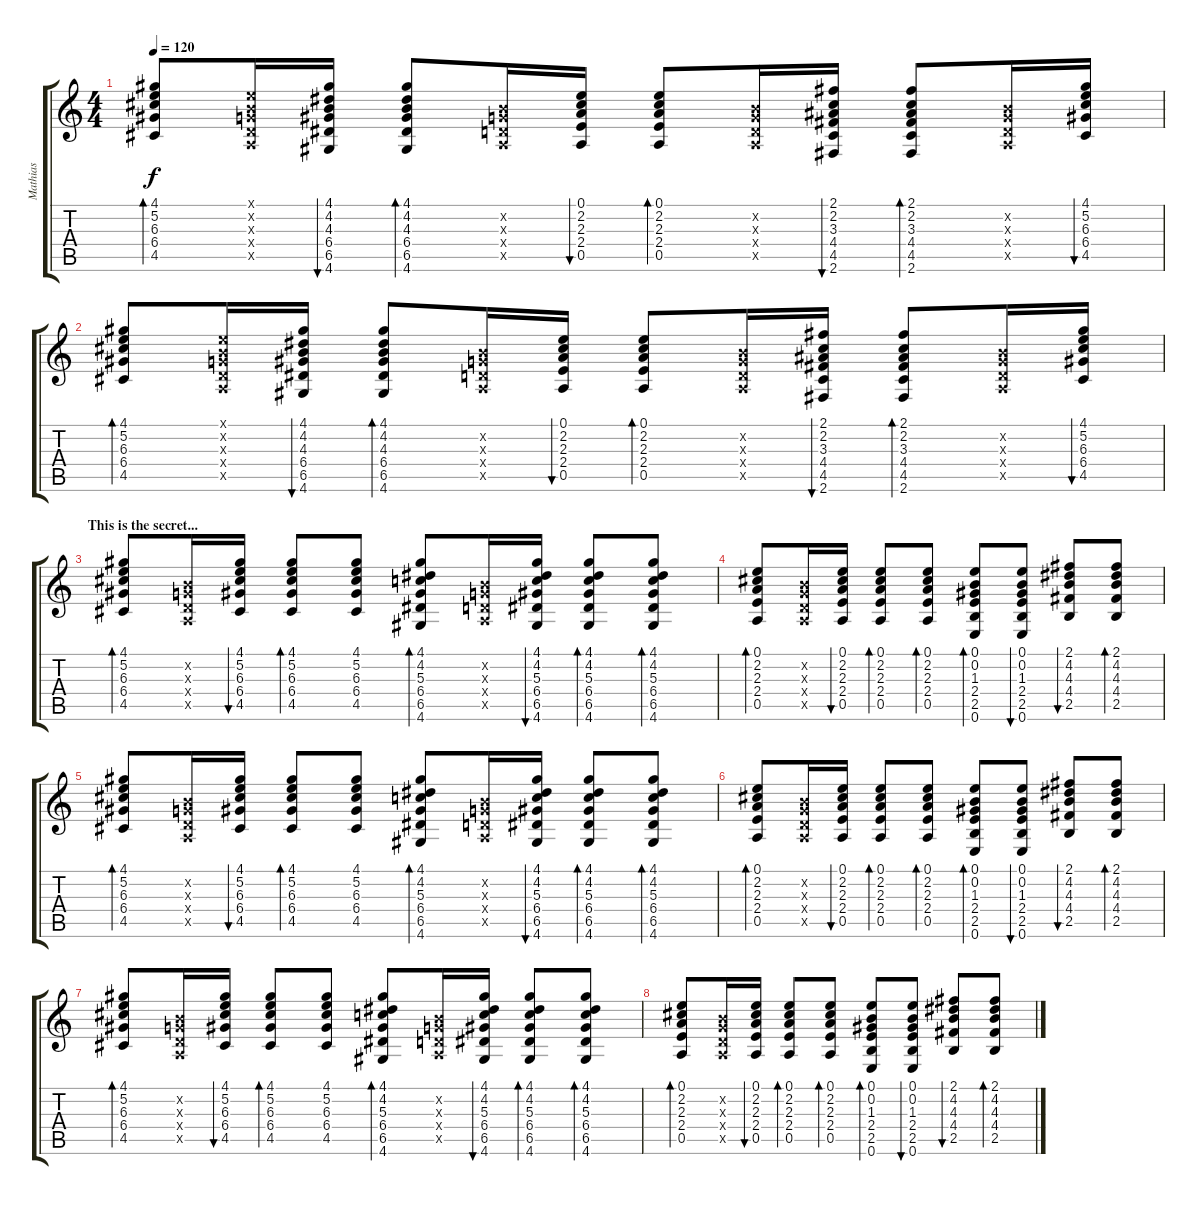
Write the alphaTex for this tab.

\track ("Mathias" "Mathias") {instrument acousticguitarnylon}
\staff {score tabs}
\tuning (E4 B3 G3 D3 A2 E2) {hide}
\ts (4 4)
\tempo 120
\clef g2
\ks c
(4.1 5.2 6.3 6.4 4.5).8{bd 60 dy f} (0.1{x} 0.2{x} 0.3{x} 0.4{x} 0.5{x}).16 (4.1 4.2 4.3 6.4 6.5 4.6).16{bu 60} (4.1 4.2 4.3 6.4 6.5 4.6).8{bd 60} (0.2{x} 0.3{x} 0.4{x} 0.5{x}).16 (0.1 2.2 2.3 2.4 0.5).16{bu 60} (0.1 2.2 2.3 2.4 0.5).8{bd 60} (0.2{x} 0.3{x} 0.4{x} 0.5{x}).16 (2.1 2.2 3.3 4.4 4.5 2.6).16{bu 60} (2.1 2.2 3.3 4.4 4.5 2.6).8{bd 60} (0.2{x} 0.3{x} 0.4{x} 0.5{x}).16 (4.1 5.2 6.3 6.4 4.5).16{bu 60} |
(4.1 5.2 6.3 6.4 4.5).8{bd 60} (0.1{x} 0.2{x} 0.3{x} 0.4{x} 0.5{x}).16 (4.1 4.2 4.3 6.4 6.5 4.6).16{bu 60} (4.1 4.2 4.3 6.4 6.5 4.6).8{bd 60} (0.2{x} 0.3{x} 0.4{x} 0.5{x}).16 (0.1 2.2 2.3 2.4 0.5).16{bu 60} (0.1 2.2 2.3 2.4 0.5).8{bd 60} (0.2{x} 0.3{x} 0.4{x} 0.5{x}).16 (2.1 2.2 3.3 4.4 4.5 2.6).16{bu 60} (2.1 2.2 3.3 4.4 4.5 2.6).8{bd 60} (0.2{x} 0.3{x} 0.4{x} 0.5{x}).16 (4.1 5.2 6.3 6.4 4.5).16{bu 60} |
\section ("" "This is the secret...")
(4.1 5.2 6.3 6.4 4.5).8{bd 60} (0.2{x} 0.3{x} 0.4{x} 0.5{x}).16 (4.1 5.2 6.3 6.4 4.5).16{bu 60} (4.1 5.2 6.3 6.4 4.5).8{bd 60} (4.1 5.2 6.3 6.4 4.5).8 (4.1 4.2 5.3 6.4 6.5 4.6).8{bd 60} (0.2{x} 0.3{x} 0.4{x} 0.5{x}).16 (4.1 4.2 5.3 6.4 6.5 4.6).16{bu 60} (4.1 4.2 5.3 6.4 6.5 4.6).8{bd 60} (4.1 4.2 5.3 6.4 6.5 4.6).8{bd 60} |
(0.1 2.2 2.3 2.4 0.5).8{bd 60} (0.2{x} 0.3{x} 0.4{x} 0.5{x}).16 (0.1 2.2 2.3 2.4 0.5).16{bu 60} (0.1 2.2 2.3 2.4 0.5).8{bd 60} (0.1 2.2 2.3 2.4 0.5).8{bd 60} (0.1 0.2 1.3 2.4 2.5 0.6).8{bd 60} (0.1 0.2 1.3 2.4 2.5 0.6).8{bu 60} (2.1 4.2 4.3 4.4 2.5).8{bu 60} (2.1 4.2 4.3 4.4 2.5).8{bd 60} |
(4.1 5.2 6.3 6.4 4.5).8{bd 60} (0.2{x} 0.3{x} 0.4{x} 0.5{x}).16 (4.1 5.2 6.3 6.4 4.5).16{bu 60} (4.1 5.2 6.3 6.4 4.5).8{bd 60} (4.1 5.2 6.3 6.4 4.5).8 (4.1 4.2 5.3 6.4 6.5 4.6).8{bd 60} (0.2{x} 0.3{x} 0.4{x} 0.5{x}).16 (4.1 4.2 5.3 6.4 6.5 4.6).16{bu 60} (4.1 4.2 5.3 6.4 6.5 4.6).8{bd 60} (4.1 4.2 5.3 6.4 6.5 4.6).8{bd 60} |
(0.1 2.2 2.3 2.4 0.5).8{bd 60} (0.2{x} 0.3{x} 0.4{x} 0.5{x}).16 (0.1 2.2 2.3 2.4 0.5).16{bu 60} (0.1 2.2 2.3 2.4 0.5).8{bd 60} (0.1 2.2 2.3 2.4 0.5).8{bd 60} (0.1 0.2 1.3 2.4 2.5 0.6).8{bd 60} (0.1 0.2 1.3 2.4 2.5 0.6).8{bu 60} (2.1 4.2 4.3 4.4 2.5).8{bu 60} (2.1 4.2 4.3 4.4 2.5).8{bd 60} |
(4.1 5.2 6.3 6.4 4.5).8{bd 60} (0.2{x} 0.3{x} 0.4{x} 0.5{x}).16 (4.1 5.2 6.3 6.4 4.5).16{bu 60} (4.1 5.2 6.3 6.4 4.5).8{bd 60} (4.1 5.2 6.3 6.4 4.5).8 (4.1 4.2 5.3 6.4 6.5 4.6).8{bd 60} (0.2{x} 0.3{x} 0.4{x} 0.5{x}).16 (4.1 4.2 5.3 6.4 6.5 4.6).16{bu 60} (4.1 4.2 5.3 6.4 6.5 4.6).8{bd 60} (4.1 4.2 5.3 6.4 6.5 4.6).8{bd 60} |
(0.1 2.2 2.3 2.4 0.5).8{bd 60} (0.2{x} 0.3{x} 0.4{x} 0.5{x}).16 (0.1 2.2 2.3 2.4 0.5).16{bu 60} (0.1 2.2 2.3 2.4 0.5).8{bd 60} (0.1 2.2 2.3 2.4 0.5).8{bd 60} (0.1 0.2 1.3 2.4 2.5 0.6).8{bd 60} (0.1 0.2 1.3 2.4 2.5 0.6).8{bu 60} (2.1 4.2 4.3 4.4 2.5).8{bu 60} (2.1 4.2 4.3 4.4 2.5).8{bd 60}
